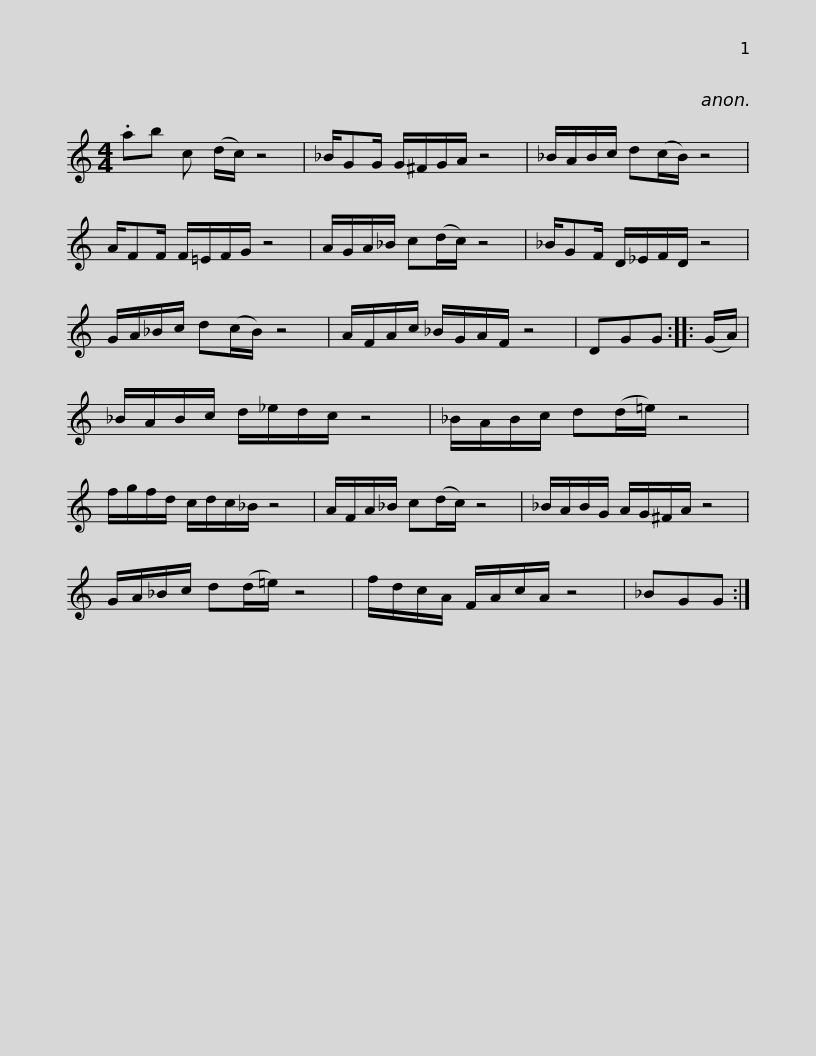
X:1
L:1/8
M:4/4
I:linebreak $
K:C
V:1 treble
V:1
 .ab c (d/c/) z4 | _B/GG/ G/^F/G/A/ z4 | _B/A/B/c/ d(c/B/) z4 | A/FF/ F/=E/F/G/ z4 | A/G/A/_B/ c(d/c/) z4 |$ %5
 _B/GF/ D/_E/F/D/ z4 | G/A/_B/c/ d(c/B/) z4 | A/F/A/c/ _B/G/A/F/ z4 | DGG :: (G/A/) | %10
 _B/A/B/c/ d/_e/d/c/ z4 |$ _B/A/B/c/ d(d/=e/) z4 | f/g/f/d/ c/d/c/_B/ z4 | A/F/A/_B/ c(d/c/) z4 | _B/A/B/G/ A/G/^F/A/ z4 | %15
 G/A/_B/c/ d(d/=e/) z4 |$ f/d/c/A/ F/A/c/A/ z4 | _BGG :| %18
